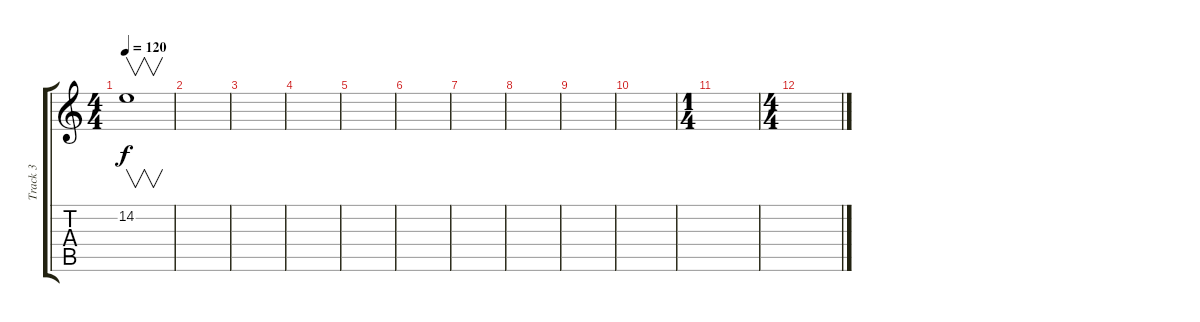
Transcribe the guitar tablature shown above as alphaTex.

\track ("Track 3" "Track 3") {instrument lead2sawtooth}
\staff {score tabs}
\tuning (D4 D4 A3 D3 A2 D2) {hide}
\ts (4 4)
\tempo 120
\clef g2
\ks c
14.2{t}.1{v dy f} |
|
|
|
|
|
|
|
|
|
\ts (1 4)
|
\ts (4 4)
